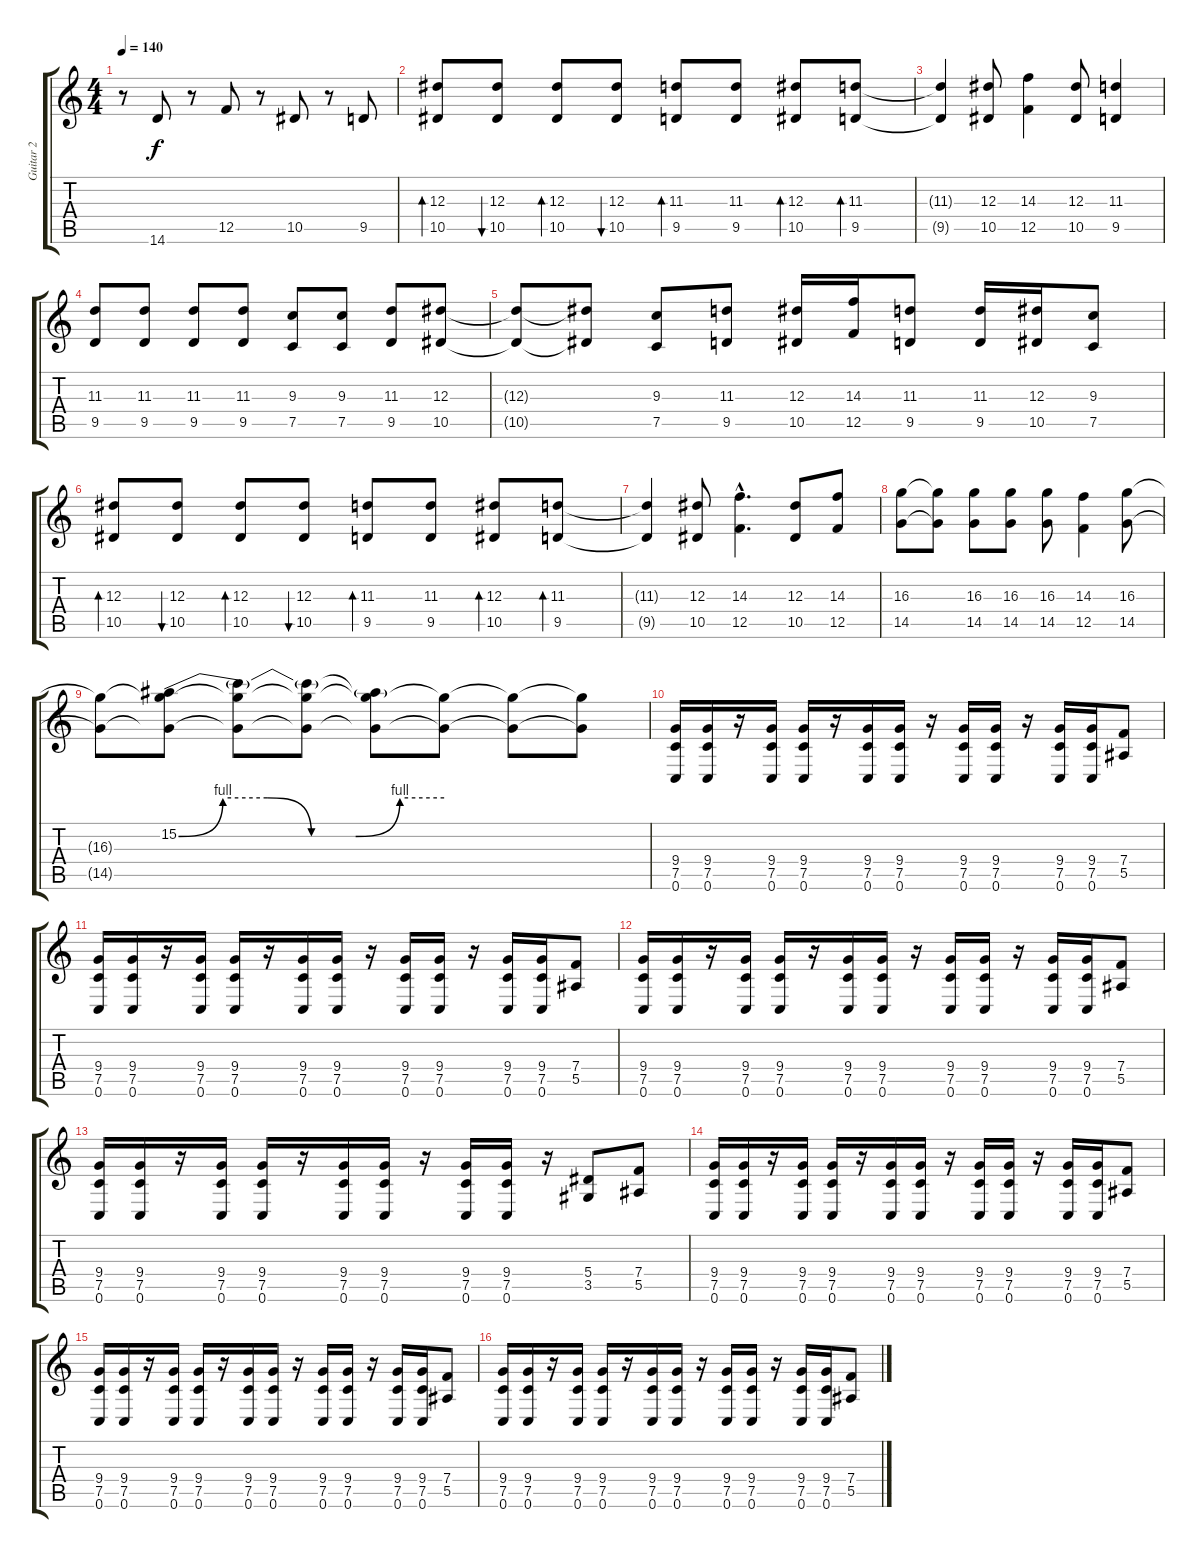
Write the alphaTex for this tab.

\track ("Guitar 2" "Guitar 2") {instrument acousticguitarsteel}
\staff {score tabs}
\tuning (C4 G3 Eb3 Bb2 F2 C2) {hide}
\ts (4 4)
\tempo 140
\clef g2
\ks c
r.8{dy f} 14.6.8 r.8 12.5.8 r.8 10.5.8 r.8 9.5.8 |
(12.3 10.5).8{bd 120 volume 13 balance 12 instrument distortionguitar} (12.3 10.5).8{bu 120} (12.3 10.5).8{bd 120} (12.3 10.5).8{bu 120} (11.3 9.5).8{bd 120} (11.3 9.5).8 (12.3 10.5).8{bd 120} (11.3 9.5).8{bd 120} |
(11.3{t} 9.5{t}).4 (12.3 10.5).8 (14.3 12.5).4 (12.3 10.5).8 (11.3 9.5).4 |
(11.3 9.5).8 (11.3 9.5).8 (11.3 9.5).8 (11.3 9.5).8 (9.3 7.5).8 (9.3 7.5).8 (11.3 9.5).8 (12.3 10.5).8 |
(12.3{t} 10.5{t}).8 (12.3{t} 10.5{t}).8 (9.3 7.5).8 (11.3 9.5).8 (12.3 10.5).16 (14.3 12.5).16 (11.3 9.5).8 (11.3 9.5).16 (12.3 10.5).16 (9.3 7.5).8 |
(12.3 10.5).8{bd 120 volume 14 instrument distortionguitar} (12.3 10.5).8{bu 120} (12.3 10.5).8{bd 120} (12.3 10.5).8{bu 120} (11.3 9.5).8{bd 120} (11.3 9.5).8 (12.3 10.5).8{bd 120} (11.3 9.5).8{bd 120} |
(11.3{t} 9.5{t}).4 (12.3 10.5).8 (14.3{hac} 12.5{hac}).4{d} (12.3 10.5).8 (14.3 12.5).8 |
(16.3 14.5).8 (16.3{t} 14.5{t}).8 (16.3 14.5).8 (16.3 14.5).8 (16.3 14.5).8 (14.3 12.5).4 (16.3 14.5).8 |
(16.3{t} 14.5{t}).8 (15.2{be (custom 0 0 10 4 20 4 30 0 40 0 50 4 60 4)} 16.3{t} 14.5{t}).8 (15.2{t} 16.3{t} 14.5{t}).8 (15.2{t} 16.3{t} 14.5{t}).8 (15.2{t} 16.3{t} 14.5{t}).8 (16.3{t} 14.5{t}).8 (16.3{t} 14.5{t}).8 (16.3{t} 14.5{t}).8 |
(9.4 7.5 0.6).16 (9.4 7.5 0.6).16 r.16 (9.4 7.5 0.6).16 (9.4 7.5 0.6).16 r.16 (9.4 7.5 0.6).16 (9.4 7.5 0.6).16 r.16 (9.4 7.5 0.6).16 (9.4 7.5 0.6).16 r.16 (9.4 7.5 0.6).16 (9.4 7.5 0.6).16 (7.4 5.5).8 |
(9.4 7.5 0.6).16 (9.4 7.5 0.6).16 r.16 (9.4 7.5 0.6).16 (9.4 7.5 0.6).16 r.16 (9.4 7.5 0.6).16 (9.4 7.5 0.6).16 r.16 (9.4 7.5 0.6).16 (9.4 7.5 0.6).16 r.16 (9.4 7.5 0.6).16 (9.4 7.5 0.6).16 (7.4 5.5).8 |
(9.4 7.5 0.6).16 (9.4 7.5 0.6).16 r.16 (9.4 7.5 0.6).16 (9.4 7.5 0.6).16 r.16 (9.4 7.5 0.6).16 (9.4 7.5 0.6).16 r.16 (9.4 7.5 0.6).16 (9.4 7.5 0.6).16 r.16 (9.4 7.5 0.6).16 (9.4 7.5 0.6).16 (7.4 5.5).8 |
(9.4 7.5 0.6).16 (9.4 7.5 0.6).16 r.16 (9.4 7.5 0.6).16 (9.4 7.5 0.6).16 r.16 (9.4 7.5 0.6).16 (9.4 7.5 0.6).16 r.16 (9.4 7.5 0.6).16 (9.4 7.5 0.6).16 r.16 (5.4 3.5).8 (7.4 5.5).8 |
(9.4 7.5 0.6).16 (9.4 7.5 0.6).16 r.16 (9.4 7.5 0.6).16 (9.4 7.5 0.6).16 r.16 (9.4 7.5 0.6).16 (9.4 7.5 0.6).16 r.16 (9.4 7.5 0.6).16 (9.4 7.5 0.6).16 r.16 (9.4 7.5 0.6).16 (9.4 7.5 0.6).16 (7.4 5.5).8 |
(9.4 7.5 0.6).16 (9.4 7.5 0.6).16 r.16 (9.4 7.5 0.6).16 (9.4 7.5 0.6).16 r.16 (9.4 7.5 0.6).16 (9.4 7.5 0.6).16 r.16 (9.4 7.5 0.6).16 (9.4 7.5 0.6).16 r.16 (9.4 7.5 0.6).16 (9.4 7.5 0.6).16 (7.4 5.5).8 |
(9.4 7.5 0.6).16 (9.4 7.5 0.6).16 r.16 (9.4 7.5 0.6).16 (9.4 7.5 0.6).16 r.16 (9.4 7.5 0.6).16 (9.4 7.5 0.6).16 r.16 (9.4 7.5 0.6).16 (9.4 7.5 0.6).16 r.16 (9.4 7.5 0.6).16 (9.4 7.5 0.6).16 (7.4 5.5).8
